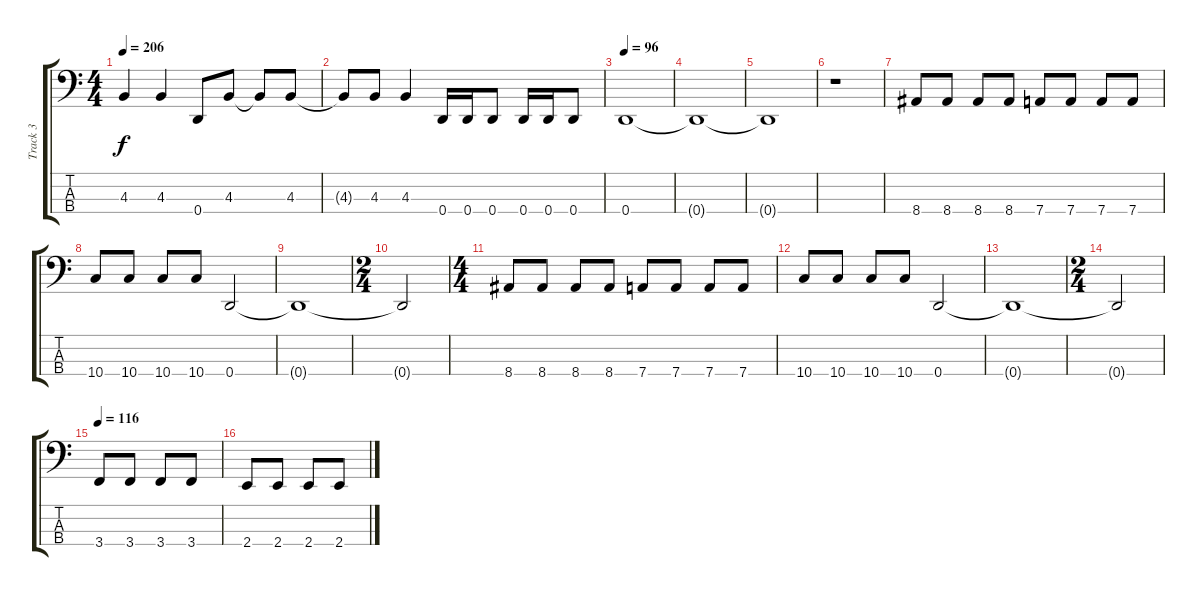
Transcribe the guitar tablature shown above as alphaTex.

\track ("Track 3" "Track 3") {instrument electricbasspick}
\staff {score tabs}
\tuning (F2 C2 G1 D1) {hide}
\ts (4 4)
\tempo 206
\clef f4
\ks c
4.3.4{dy f} 4.3.4 0.4.8 4.3.8 4.3{t}.8 4.3.8 |
4.3{t}.8 4.3.8 4.3.4 0.4.16 0.4.16 0.4.8 0.4.16 0.4.16 0.4.8 |
\tempo 192
\tempo 96
0.4.1 |
0.4{t}.1 |
0.4{t}.1 |
r.1 |
8.4.8 8.4.8 8.4.8 8.4.8 7.4.8 7.4.8 7.4.8 7.4.8 |
10.4.8 10.4.8 10.4.8 10.4.8 0.4.2 |
0.4{t}.1 |
\ts (2 4)
0.4{t}.2 |
\ts (4 4)
8.4.8 8.4.8 8.4.8 8.4.8 7.4.8 7.4.8 7.4.8 7.4.8 |
10.4.8 10.4.8 10.4.8 10.4.8 0.4.2 |
0.4{t}.1 |
\ts (2 4)
0.4{t}.2 |
\tempo 116
3.4.8 3.4.8 3.4.8 3.4.8 |
2.4.8 2.4.8 2.4.8 2.4.8
